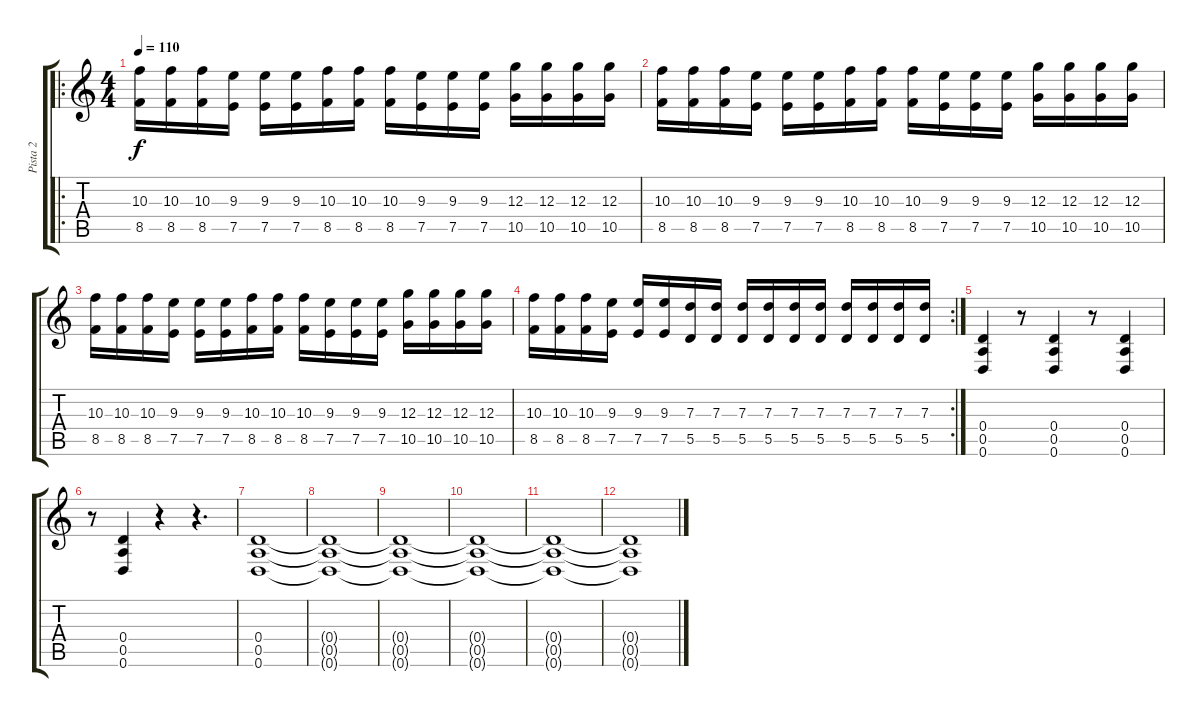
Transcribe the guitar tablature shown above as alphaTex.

\track ("Pista 2" "Pista 2") {instrument distortionguitar}
\staff {score tabs}
\tuning (E4 B3 G3 D3 A2 D2) {hide}
\ro
\ts (4 4)
\tempo 110
\clef g2
\ks c
(10.3 8.5).16{dy f} (10.3 8.5).16 (10.3 8.5).16 (9.3 7.5).16 (9.3 7.5).16 (9.3 7.5).16 (10.3 8.5).16 (10.3 8.5).16 (10.3 8.5).16 (9.3 7.5).16 (9.3 7.5).16 (9.3 7.5).16 (12.3 10.5).16 (12.3 10.5).16 (12.3 10.5).16 (12.3 10.5).16 |
(10.3 8.5).16 (10.3 8.5).16 (10.3 8.5).16 (9.3 7.5).16 (9.3 7.5).16 (9.3 7.5).16 (10.3 8.5).16 (10.3 8.5).16 (10.3 8.5).16 (9.3 7.5).16 (9.3 7.5).16 (9.3 7.5).16 (12.3 10.5).16 (12.3 10.5).16 (12.3 10.5).16 (12.3 10.5).16 |
(10.3 8.5).16 (10.3 8.5).16 (10.3 8.5).16 (9.3 7.5).16 (9.3 7.5).16 (9.3 7.5).16 (10.3 8.5).16 (10.3 8.5).16 (10.3 8.5).16 (9.3 7.5).16 (9.3 7.5).16 (9.3 7.5).16 (12.3 10.5).16 (12.3 10.5).16 (12.3 10.5).16 (12.3 10.5).16 |
\rc 2
(10.3 8.5).16 (10.3 8.5).16 (10.3 8.5).16 (9.3 7.5).16 (9.3 7.5).16 (9.3 7.5).16 (7.3 5.5).16 (7.3 5.5).16 (7.3 5.5).16 (7.3 5.5).16 (7.3 5.5).16 (7.3 5.5).16 (7.3 5.5).16 (7.3 5.5).16 (7.3 5.5).16 (7.3 5.5).16 |
(0.4 0.5 0.6).4 r.8 (0.4 0.5 0.6).4 r.8 (0.4 0.5 0.6).4 |
r.8 (0.4 0.5 0.6).4 r.4 r.4{d} |
(0.4 0.5 0.6).1 |
(0.4{t} 0.5{t} 0.6{t}).1 |
(0.4{t} 0.5{t} 0.6{t}).1 |
(0.4{t} 0.5{t} 0.6{t}).1 |
(0.4{t} 0.5{t} 0.6{t}).1 |
(0.4{t} 0.5{t} 0.6{t}).1
